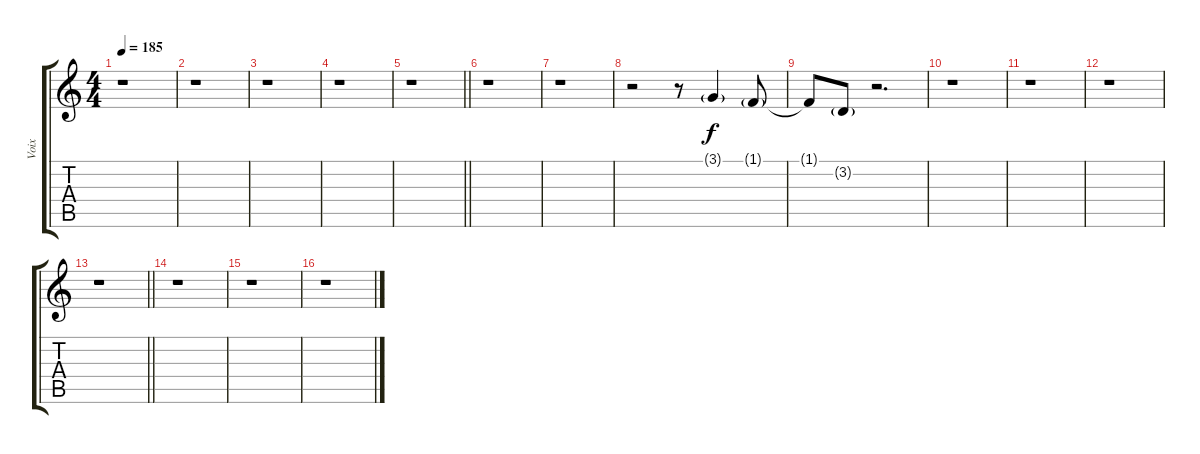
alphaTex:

\track ("Voix" "Voix") {mute instrument clarinet}
\staff {score tabs}
\tuning (E4 B3 G3 D3 A2 E2) {hide}
\ts (4 4)
\tempo 185
\clef g2
\ks c
r.1{dy fff} |
r.1 |
r.1 |
r.1 |
\barLineRight lightlight
r.1 |
r.1 |
r.1 |
r.2 r.8 3.1{g}.4{dy f} 1.1{g}.8 |
1.1{t}.8 3.2{g}.8 r.2{d} |
r.1 |
r.1 |
r.1 |
\barLineRight lightlight
r.1 |
r.1 |
r.1 |
r.1
